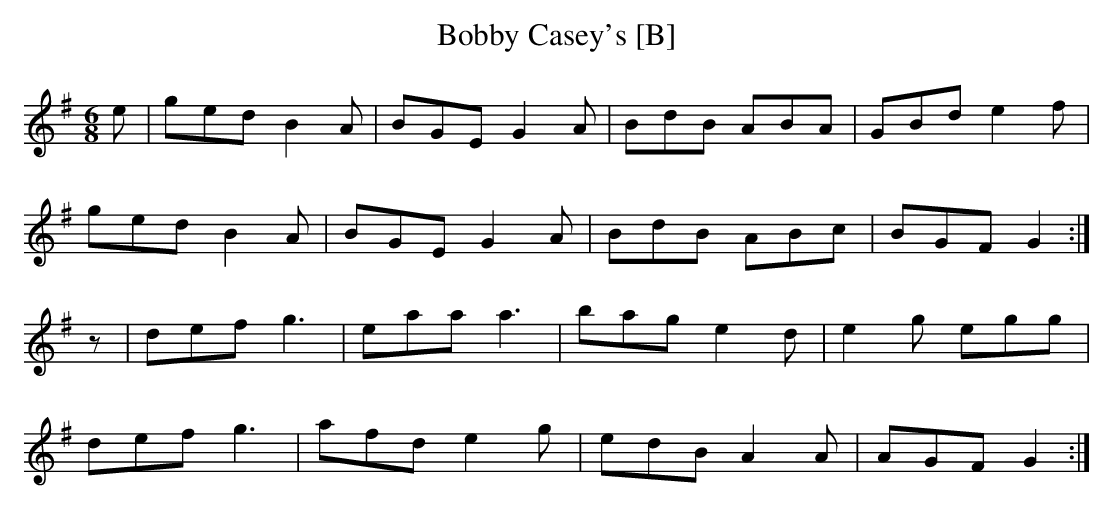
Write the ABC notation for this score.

X:1
T: Bobby Casey's [B]
M: 6/8
L: 1/8
K: G
e|ged B2A|BGE G2A|BdB ABA|GBd e2f|
ged B2A|BGE G2A|BdB ABc|BGF G2 :|
z|def g3|eaa a3|bag e2d|e2g egg|
def g3|afd e2g|edB A2A|AGF G2 :|
